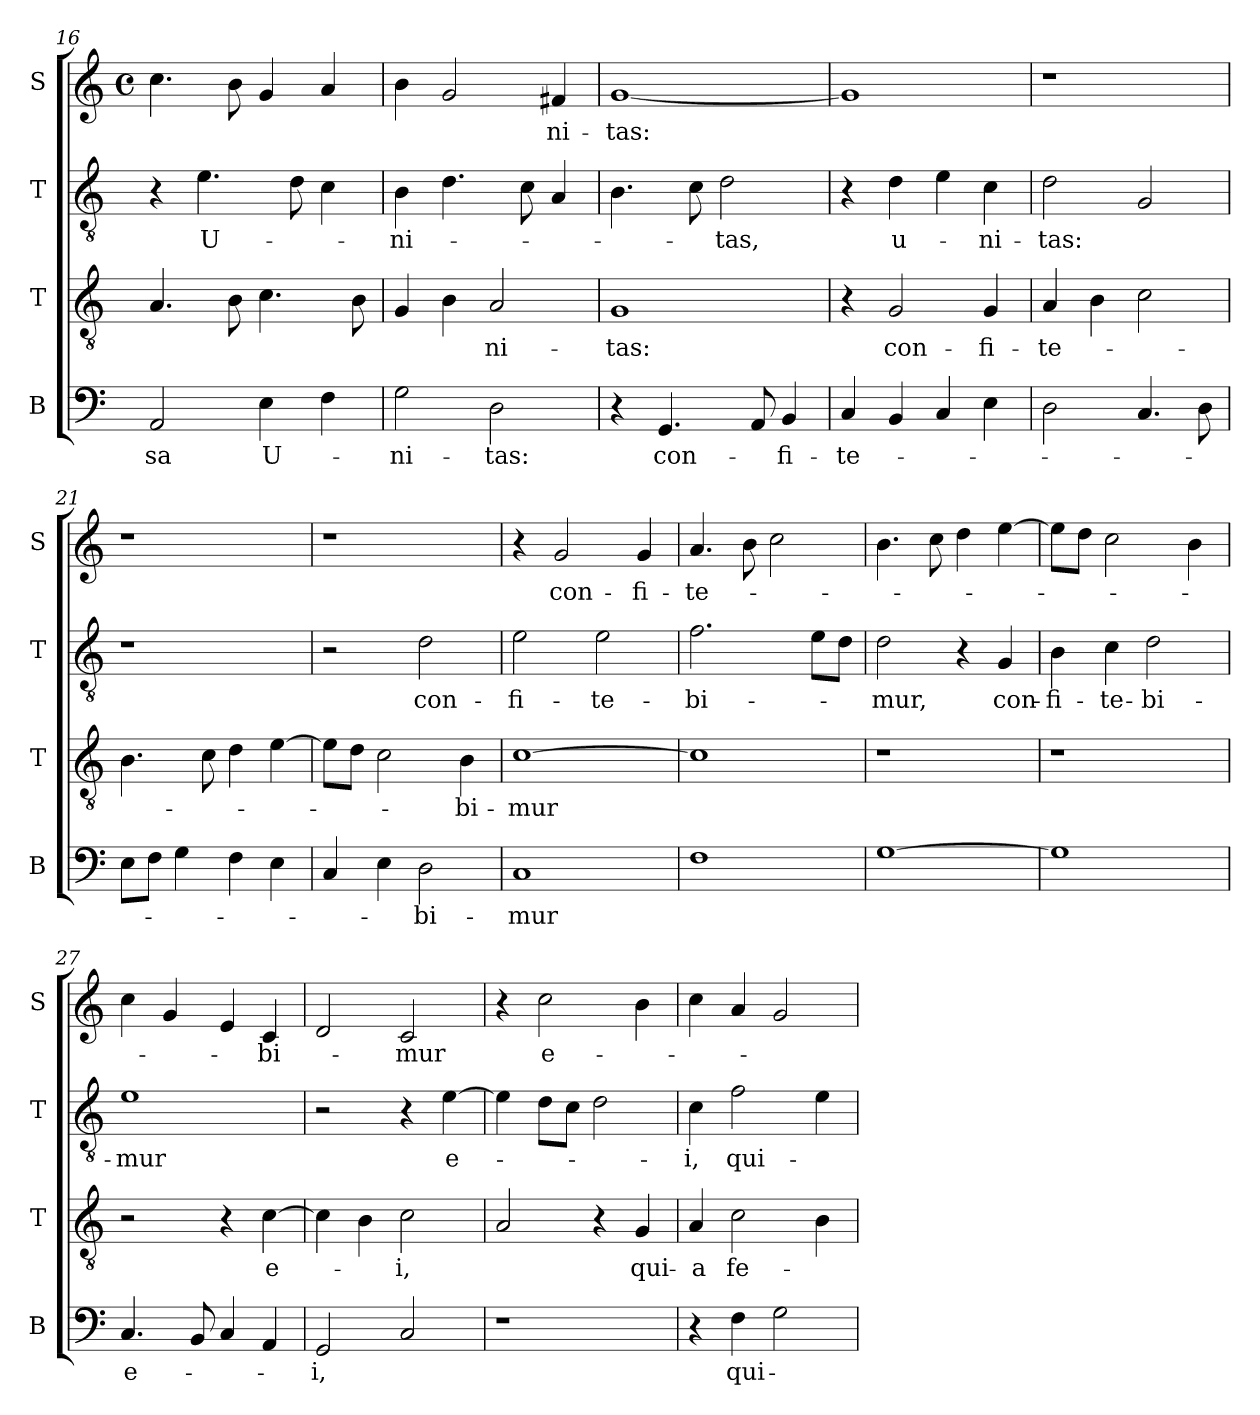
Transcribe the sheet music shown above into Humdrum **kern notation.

**kern	**text	**kern	**text	**kern	**text	**kern	**text
*part4	*part4	*part3	*part3	*part2	*part2	*part1	*part1
*staff4	*staff4	*staff3	*staff3	*staff2	*staff2	*staff1	*staff1
*I"B	*	*I"T	*	*I"T	*	*I"S	*
*I'B	*	*I'T	*	*I'T	*	*I'S	*
!!LO:PB:g=z
*clefF4	*	*clefGv2	*	*clefGv2	*	*clefG2	*
*k[]	*	*k[]	*	*k[]	*	*k[]	*
*C:	*	*C:	*	*C:	*	*C:	*
*	*	*	*	*	*	*M4/4	*
*	*	*	*	*	*	*met(c)	*
=16	=16	=16	=16	=16	=16	=16	=16
!	!LO:LY:b	!	!	!	!	!	!
2AA/	-sa	4.A/	.	4r	.	4.cc\	.
!	!	!	!	!	!LO:LY:b	!	!
.	.	.	.	4.e\	U-	.	.
.	.	8B\	.	.	.	8b\	.
!	!LO:LY:b	!	!	!	!	!	!
4E\	U-	4.c\	.	.	.	4g/	.
.	.	.	.	8d\	.	.	.
4F\	.	.	.	4c\	.	4a/	.
.	.	8B\	.	.	.	.	.
=17	=17	=17	=17	=17	=17	=17	=17
!	!LO:LY:b	!	!	!	!LO:LY:b	!	!
2G\	-ni-	4G/	.	4B\	-ni-	4b\	.
.	.	4B\	.	4.d\	.	2g/	.
!	!LO:LY:b	!	!LO:LY:b	!	!	!	!
2D\	-tas:	2A/	-ni-	.	.	.	.
.	.	.	.	8c\	.	.	.
!	!	!	!	!	!	!	!LO:LY:b
.	.	.	.	4A/	.	4f#/	-ni-
=18	=18	=18	=18	=18	=18	=18	=18
!	!	!	!LO:LY:b	!	!	!	!LO:LY:b
4r	.	1G	-tas:	4.B\	.	[<1g	-tas:
!	!LO:LY:b	!	!	!	!	!	!
4.GG/	con-	.	.	.	.	.	.
.	.	.	.	8c\	.	.	.
!	!	!	!	!	!LO:LY:b	!	!
.	.	.	.	2d\	-tas,	.	.
8AA/	.	.	.	.	.	.	.
!	!LO:LY:b	!	!	!	!	!	!
4BB/	-fi-	.	.	.	.	.	.
=19	=19	=19	=19	=19	=19	=19	=19
!	!LO:LY:b	!	!	!	!	!	!
4C/	-te-	4r	.	4r	.	1g]	.
!	!	!	!LO:LY:b	!	!LO:LY:b	!	!
4BB/	.	2G/	con-	4d\	u-	.	.
4C/	.	.	.	4e\	.	.	.
!	!	!	!LO:LY:b	!	!LO:LY:b	!	!
4E\	.	4G/	-fi-	4c\	-ni-	.	.
=20	=20	=20	=20	=20	=20	=20	=20
!	!	!	!LO:LY:b	!	!LO:LY:b	!	!
2D\	.	4A/	-te-	2d\	-tas:	1r	.
.	.	4B\	.	.	.	.	.
4.C/	.	2c\	.	2G/	.	.	.
8D\	.	.	.	.	.	.	.
=21	=21	=21	=21	=21	=21	=21	=21
8E\L	.	4.B\	.	1r	.	1r	.
8F\J	.	.	.	.	.	.	.
4G\	.	.	.	.	.	.	.
.	.	8c\	.	.	.	.	.
4F\	.	4d\	.	.	.	.	.
4E\	.	[>4e\	.	.	.	.	.
=22	=22	=22	=22	=22	=22	=22	=22
4C/	.	8e\L]	.	2r	.	1r	.
.	.	8d\J	.	.	.	.	.
4E\	.	2c\	.	.	.	.	.
!	!LO:LY:b	!	!	!	!LO:LY:b	!	!
2D\	-bi-	.	.	2d\	con-	.	.
!	!	!	!LO:LY:b	!	!	!	!
.	.	4B\	-bi-	.	.	.	.
!!LO:LB:g=z
=23	=23	=23	=23	=23	=23	=23	=23
!	!LO:LY:b	!	!LO:LY:b	!	!LO:LY:b	!	!
1C	-mur	[>1c	-mur	2e\	-fi-	4r	.
!	!	!	!	!	!	!	!LO:LY:b
.	.	.	.	.	.	2g/	con-
!	!	!	!	!	!LO:LY:b	!	!
.	.	.	.	2e\	-te-	.	.
!	!	!	!	!	!	!	!LO:LY:b
.	.	.	.	.	.	4g/	-fi-
=24	=24	=24	=24	=24	=24	=24	=24
!	!	!	!	!	!LO:LY:b	!	!LO:LY:b
1F	.	1c]	.	2.f\	-bi-	4.a/	-te-
.	.	.	.	.	.	8b\	.
.	.	.	.	.	.	2cc\	.
.	.	.	.	8e\L	.	.	.
.	.	.	.	8d\J	.	.	.
=25	=25	=25	=25	=25	=25	=25	=25
!	!	!	!	!	!LO:LY:b	!	!
[>1G	.	1r	.	2d\	-mur,	4.b\	.
.	.	.	.	.	.	8cc\	.
.	.	.	.	4r	.	4dd\	.
!	!	!	!	!	!LO:LY:b	!	!
.	.	.	.	4G/	con-	[>4ee\	.
=26	=26	=26	=26	=26	=26	=26	=26
!	!	!	!	!	!LO:LY:b	!	!
1G]	.	1r	.	4B\	-fi-	8ee\L]	.
.	.	.	.	.	.	8dd\J	.
!	!	!	!	!	!LO:LY:b	!	!
.	.	.	.	4c\	-te-	2cc\	.
!	!	!	!	!	!LO:LY:b	!	!
.	.	.	.	2d\	-bi-	.	.
.	.	.	.	.	.	4b\	.
=27	=27	=27	=27	=27	=27	=27	=27
!	!LO:LY:b	!	!	!	!LO:LY:b	!	!
4.C/	e-	2r	.	1e	-mur	4cc\	.
.	.	.	.	.	.	4g/	.
8BB/	.	.	.	.	.	.	.
4C/	.	4r	.	.	.	4e/	.
!	!	!	!LO:LY:b	!	!	!	!LO:LY:b
4AA/	.	[>4c\	e-	.	.	4c/	-bi-
=28	=28	=28	=28	=28	=28	=28	=28
!	!LO:LY:b	!	!	!	!	!	!
2GG/	-i,	4c\]	.	2r	.	2d/	.
.	.	4B\	.	.	.	.	.
!	!	!	!LO:LY:b	!	!	!	!LO:LY:b
2C/	.	2c\	-i,	4r	.	2c/	-mur
!	!	!	!	!	!LO:LY:b	!	!
.	.	.	.	[>4e\	e-	.	.
=29	=29	=29	=29	=29	=29	=29	=29
1r	.	2A/	.	4e\]	.	4r	.
!	!	!	!	!	!	!	!LO:LY:b
.	.	.	.	8d\L	.	2cc\	e-
.	.	.	.	8c\J	.	.	.
.	.	4r	.	2d\	.	.	.
!	!	!	!LO:LY:b	!	!	!	!
.	.	4G/	qui-	.	.	4b\	.
!!LO:PB:g=z
=30	=30	=30	=30	=30	=30	=30	=30
!	!	!	!LO:LY:b	!	!LO:LY:b	!	!
4r	.	4A/	-a	4c\	-i,	4cc\	.
!	!LO:LY:b	!	!LO:LY:b	!	!LO:LY:b	!	!
4F\	qui-	2c\	fe-	2f\	qui-	4a/	.
2G\	.	.	.	.	.	2g/	.
.	.	4B\	.	4e\	.	.	.
=	=	=	=	=	=	=	=
*-	*-	*-	*-	*-	*-	*-	*-
